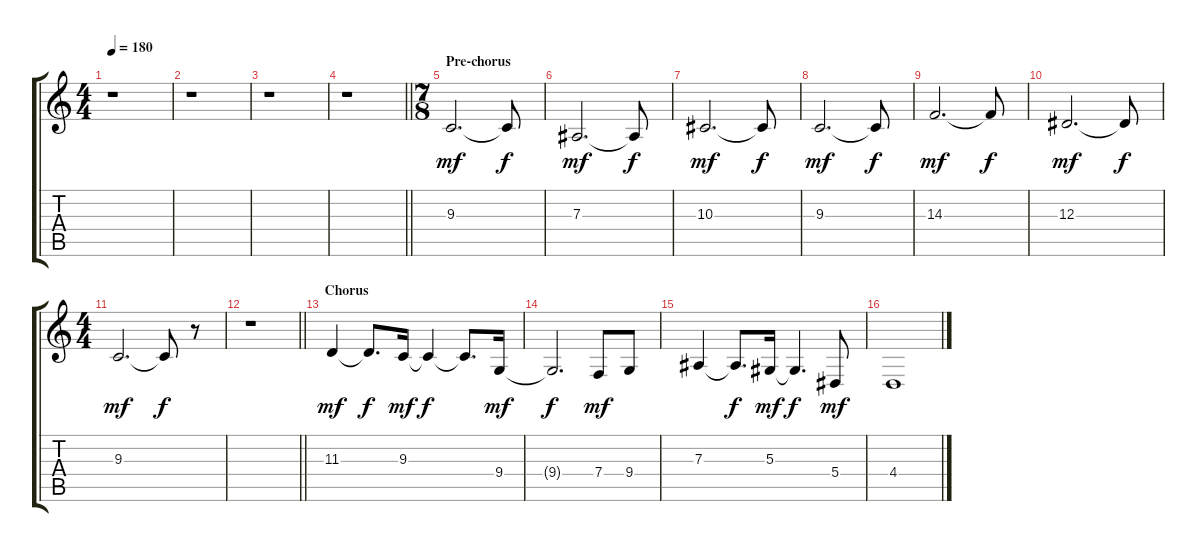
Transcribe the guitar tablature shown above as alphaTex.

\track "" {instrument stringensemble1}
\staff {score tabs}
\tuning (C4 G3 Eb3 Bb2 F2 C2) {hide}
\ts (4 4)
\tempo 180
\clef g2
\ks c
r.1{dy mf} |
r.1 |
r.1 |
\barLineRight lightlight
r.1 |
\ts (7 8)
\section ("" "Pre-chorus")
9.3.2{d} 9.3{t}.8{dy f} |
7.3.2{d dy mf} 7.3{t}.8{dy f} |
10.3.2{d dy mf} 10.3{t}.8{dy f} |
9.3.2{d dy mf} 9.3{t}.8{dy f} |
14.3.2{d dy mf} 14.3{t}.8{dy f} |
12.3.2{d dy mf} 12.3{t}.8{dy f} |
\ts (4 4)
9.3.2{d dy mf} 9.3{t}.8{dy f} r.8 |
\barLineRight lightlight
r.1 |
\section ("" "Chorus")
11.3.4{dy mf} 11.3{t}.8{d dy f} 9.3.16{dy mf} 9.3{t}.4{dy f} 9.3{t}.8{d} 9.4.16{dy mf} |
9.4{t}.2{d dy f} 7.4.8{dy mf} 9.4.8 |
7.3.4 7.3{t}.8{d dy f} 5.3.16{dy mf} 5.3{t}.4{d dy f} 5.4.8{dy mf} |
4.4.1
